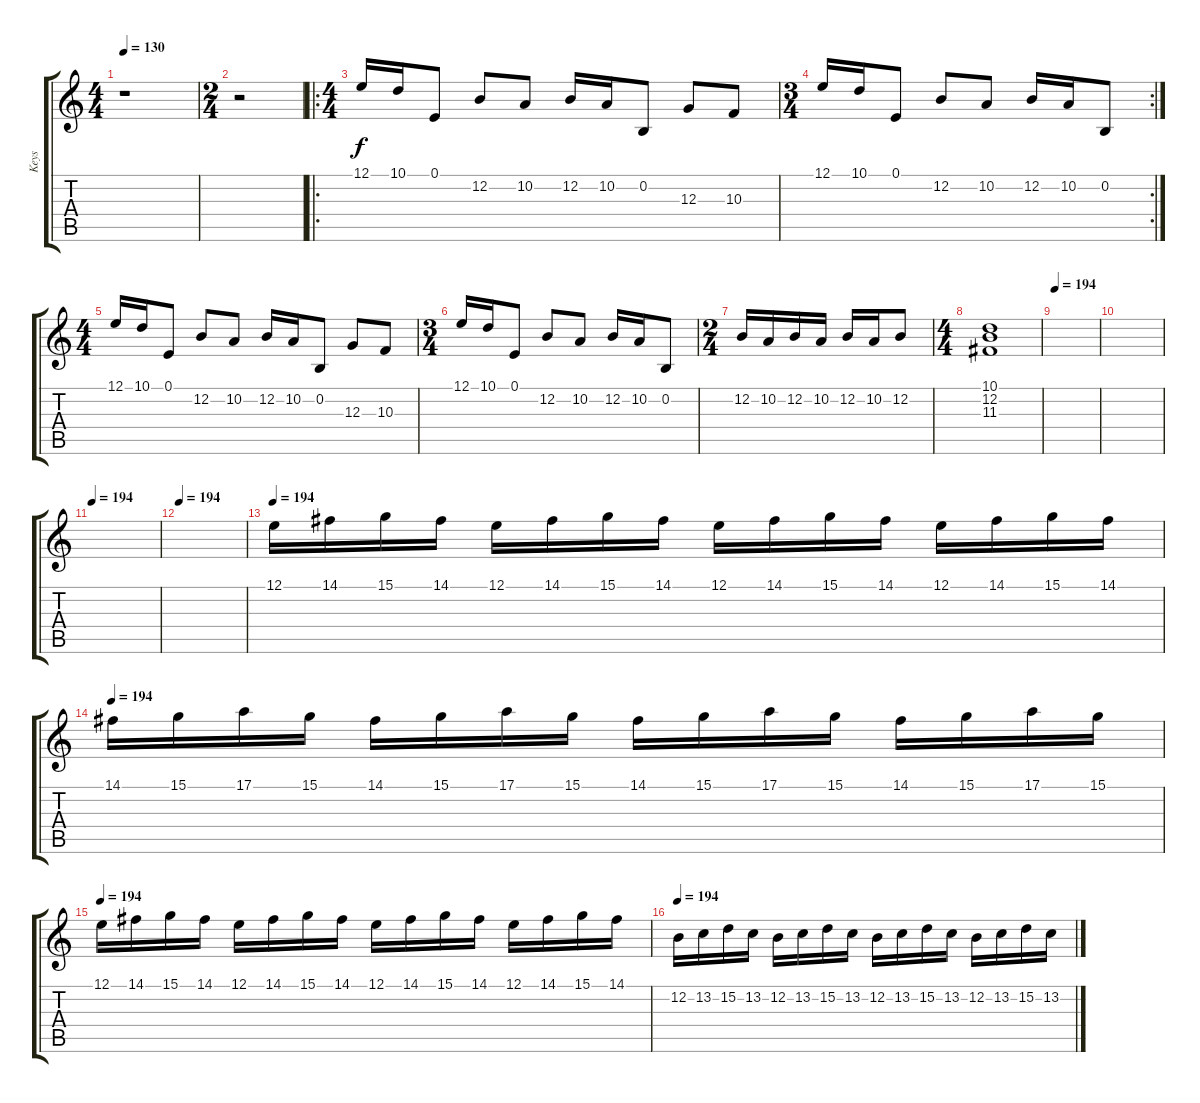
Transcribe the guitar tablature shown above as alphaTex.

\track ("Keys" "Keys") {instrument orchestrahit}
\staff {score tabs}
\tuning (E4 B3 G3 D3 A2 E2) {hide}
\ts (4 4)
\tempo 130
\clef g2
\ks c
r.1{dy f} |
\ts (2 4)
r.2 |
\ro
\ts (4 4)
12.1.16{volume 11 instrument acousticgrandpiano} 10.1.16 0.1.8 12.2.8 10.2.8 12.2.16 10.2.16 0.2.8 12.3.8 10.3.8 |
\rc 2
\ts (3 4)
12.1.16{volume 11 instrument acousticgrandpiano} 10.1.16 0.1.8 12.2.8 10.2.8 12.2.16 10.2.16 0.2.8 |
\ts (4 4)
12.1.16{volume 11 instrument acousticgrandpiano} 10.1.16 0.1.8 12.2.8 10.2.8 12.2.16 10.2.16 0.2.8 12.3.8 10.3.8 |
\ts (3 4)
12.1.16{volume 11 instrument acousticgrandpiano} 10.1.16 0.1.8 12.2.8 10.2.8 12.2.16 10.2.16 0.2.8 |
\ts (2 4)
12.2.16 10.2.16 12.2.16 10.2.16 12.2.16 10.2.16 12.2.8 |
\ts (4 4)
(10.1 12.2 11.3).1 |
\tempo 194
|
|
\tempo 194
|
\tempo 194
|
\tempo 194
12.1.16{instrument harpsichord} 14.1.16 15.1.16 14.1.16 12.1.16 14.1.16 15.1.16 14.1.16 12.1.16 14.1.16 15.1.16 14.1.16 12.1.16 14.1.16 15.1.16 14.1.16 |
\tempo 194
14.1.16 15.1.16 17.1.16 15.1.16 14.1.16 15.1.16 17.1.16 15.1.16 14.1.16 15.1.16 17.1.16 15.1.16 14.1.16 15.1.16 17.1.16 15.1.16 |
\tempo 194
12.1.16 14.1.16 15.1.16 14.1.16 12.1.16 14.1.16 15.1.16 14.1.16 12.1.16 14.1.16 15.1.16 14.1.16 12.1.16 14.1.16 15.1.16 14.1.16 |
\tempo 194
12.2.16 13.2.16 15.2.16 13.2.16 12.2.16 13.2.16 15.2.16 13.2.16 12.2.16 13.2.16 15.2.16 13.2.16 12.2.16 13.2.16 15.2.16 13.2.16
